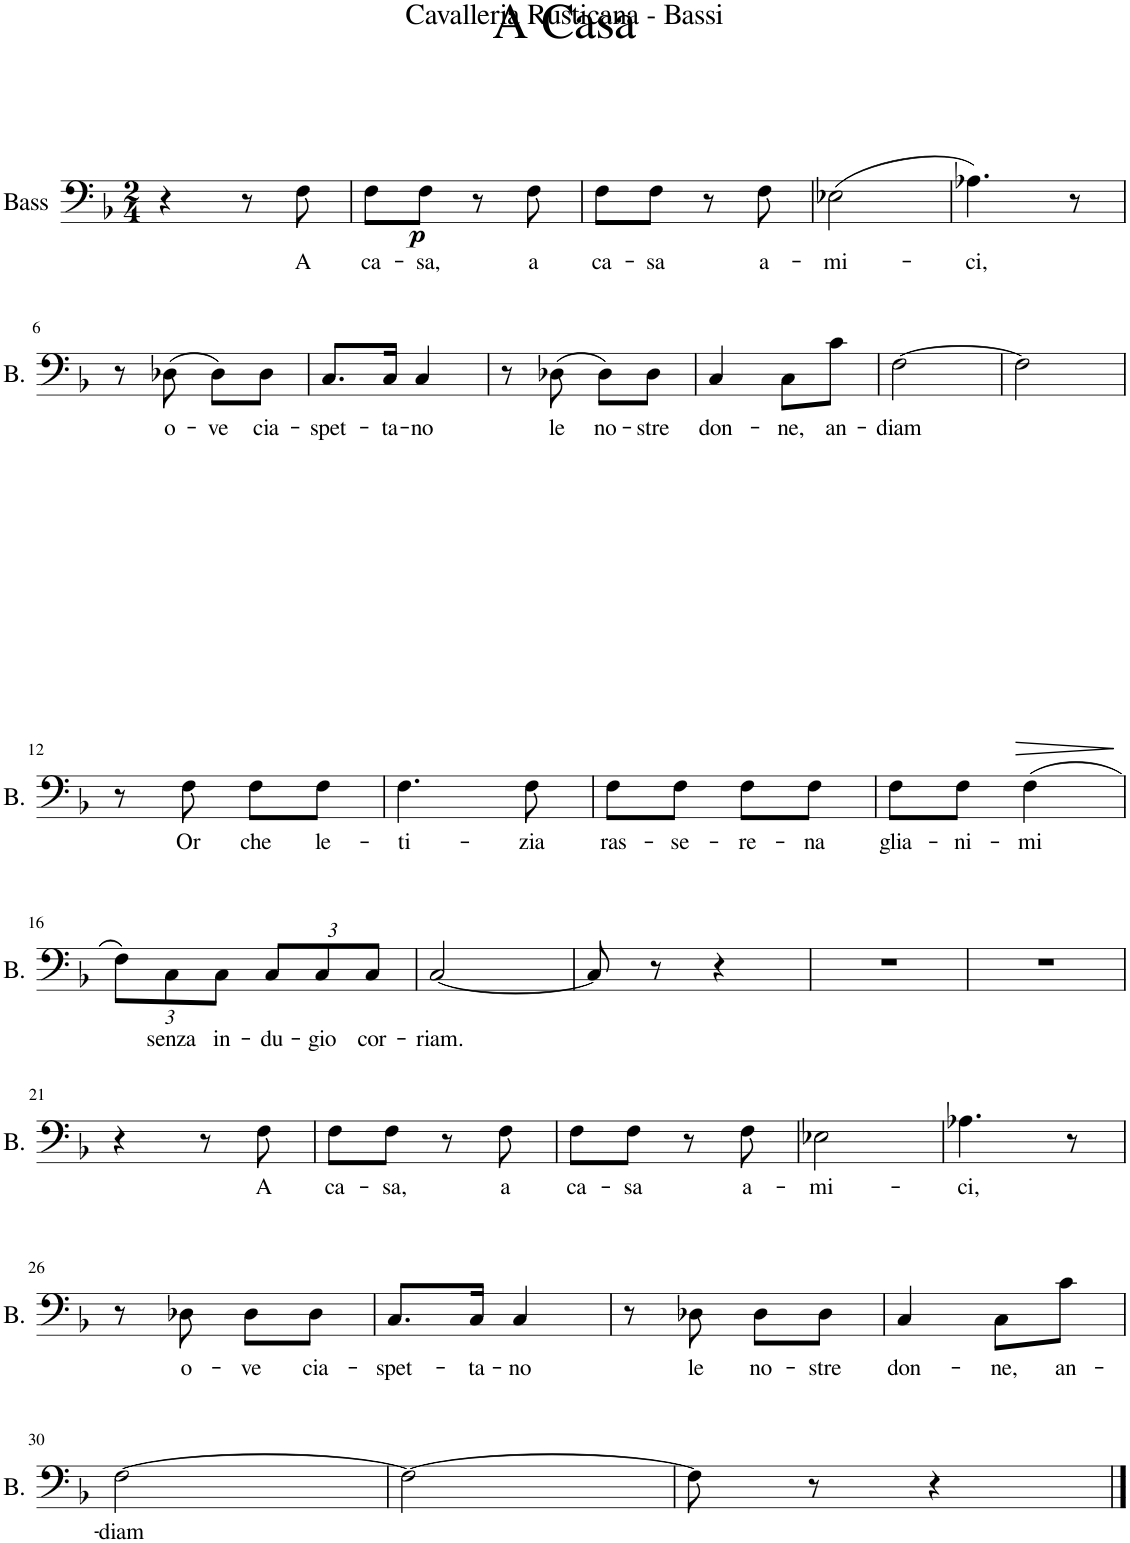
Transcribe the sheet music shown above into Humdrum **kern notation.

**kern	**text	**dynam
*part1	*part1	*part1
*staff1	*staff1	*staff1
*I"Bass	*	*
*I'B.	*	*
*clefF4	*	*
*k[b-]	*	*
*M2/4	*	*
=1	=1	=1
4r	.	.
!	!	!LO:DY:b
8r	.	p
!	!LO:LY:b	!
8F\	A	.
=2	=2	=2
!	!LO:LY:b	!
8F\L	ca-	.
!	!LO:LY:b	!
8F\J	-sa,	.
8r	.	.
!	!LO:LY:b	!
8F\	a	.
=3	=3	=3
!	!LO:LY:b	!
8F\L	ca-	.
!	!LO:LY:b	!
8F\J	-sa	.
8r	.	.
!	!LO:LY:b	!
8F\	a-	.
=4	=4	=4
!	!LO:LY:b	!
(2E-X\	-mi-	.
=5	=5	=5
!	!LO:LY:b	!
4.A-X\)	-ci,	.
8r	.	.
!!LO:LB:g=z
=6	=6	=6
8r	.	.
!	!LO:LY:b	!
(8D-X\	o-	.
!	!LO:LY:b	!
8D-\L)	-ve	.
!	!LO:LY:b	!
8D-\J	cia-	.
=7	=7	=7
!	!LO:LY:b	!
8.C/L	-spet-	.
!	!LO:LY:b	!
16C/Jk	-ta-	.
!	!LO:LY:b	!
4C/	-no	.
=8	=8	=8
8r	.	.
!	!LO:LY:b	!
(8D-X\	le	.
!	!LO:LY:b	!
8D-\L)	no-	.
!	!LO:LY:b	!
8D-\J	-stre	.
=9	=9	=9
!	!LO:LY:b	!
4C/	don-	.
!	!LO:LY:b	!
8C\L	-ne,	.
!	!LO:LY:b	!
8c\J	an-	.
=10	=10	=10
!	!LO:LY:b	!
[2F\	-diam	.
=11	=11	=11
!	!	!LO:HP:b
2F\]	.	>
.	.	]
!!LO:LB:g=z
=12	=12	=12
8r	.	.
!	!LO:LY:b	!
8F\	Or	.
!	!LO:LY:b	!
8F\L	che	.
!	!LO:LY:b	!
8F\J	le-	.
=13	=13	=13
!	!LO:LY:b	!
4.F\	-ti-	.
!	!LO:LY:b	!
8F\	-zia	.
=14	=14	=14
!	!LO:LY:b	!
8F\L	ras-	.
!	!LO:LY:b	!
8F\J	-se-	.
!	!LO:LY:b	!
8F\L	-re-	.
!	!LO:LY:b	!
8F\J	-na	.
=15	=15	=15
!	!LO:LY:b	!
8F\L	glia-	.
!	!LO:LY:b	!
8F\J	-ni-	.
!	!LO:LY:b	!
(4F\	-mi	.
!!LO:LB:g=z
=16	=16	=16
*Xbrackettup	*	*
12F\L)	.	.
!	!LO:LY:b	!
12C\	senza	.
!	!LO:LY:b	!
12C\J	in-	.
!	!LO:LY:b	!
12C/L	-du-	.
!	!LO:LY:b	!
12C/	-gio	.
!	!LO:LY:b	!
12C/J	cor-	.
=17	=17	=17
!	!LO:LY:b	!
[2C/	-riam.	.
=18	=18	=18
8C/]	.	.
8r	.	.
4r	.	.
=19	=19	=19
2r	.	.
=20	=20	=20
2r	.	.
!!LO:LB:g=z
=21	=21	=21
4r	.	.
8r	.	.
!	!LO:LY:b	!
8F\	A	.
=22	=22	=22
!	!LO:LY:b	!
8F\L	ca-	.
!	!LO:LY:b	!
8F\J	-sa,	.
8r	.	.
!	!LO:LY:b	!
8F\	a	.
=23	=23	=23
!	!LO:LY:b	!
8F\L	ca-	.
!	!LO:LY:b	!
8F\J	-sa	.
8r	.	.
!	!LO:LY:b	!
8F\	a-	.
=24	=24	=24
!	!LO:LY:b	!
2E-X\	-mi-	.
=25	=25	=25
!	!LO:LY:b	!
4.A-X\	-ci,	.
8r	.	.
!!LO:LB:g=z
=26	=26	=26
8r	.	.
!	!LO:LY:b	!
8D-X\	o-	.
!	!LO:LY:b	!
8D-\L	-ve	.
!	!LO:LY:b	!
8D-\J	cia-	.
=27	=27	=27
!	!LO:LY:b	!
8.C/L	-spet-	.
!	!LO:LY:b	!
16C/Jk	-ta-	.
!	!LO:LY:b	!
4C/	-no	.
=28	=28	=28
8r	.	.
!	!LO:LY:b	!
8D-X\	le	.
!	!LO:LY:b	!
8D-\L	no-	.
!	!LO:LY:b	!
8D-\J	-stre	.
=29	=29	=29
!	!LO:LY:b	!
4C/	don-	.
!	!LO:LY:b	!
8C\L	-ne,	.
!	!LO:LY:b	!
8c\J	an-	.
!!LO:LB:g=z
=30	=30	=30
!	!LO:LY:b	!
[2F\	-diam	.
=31	=31	=31
2F\_	.	.
=32	=32	=32
8F\]	.	.
8r	.	.
4r	.	.
==	==	==
*-	*-	*-
